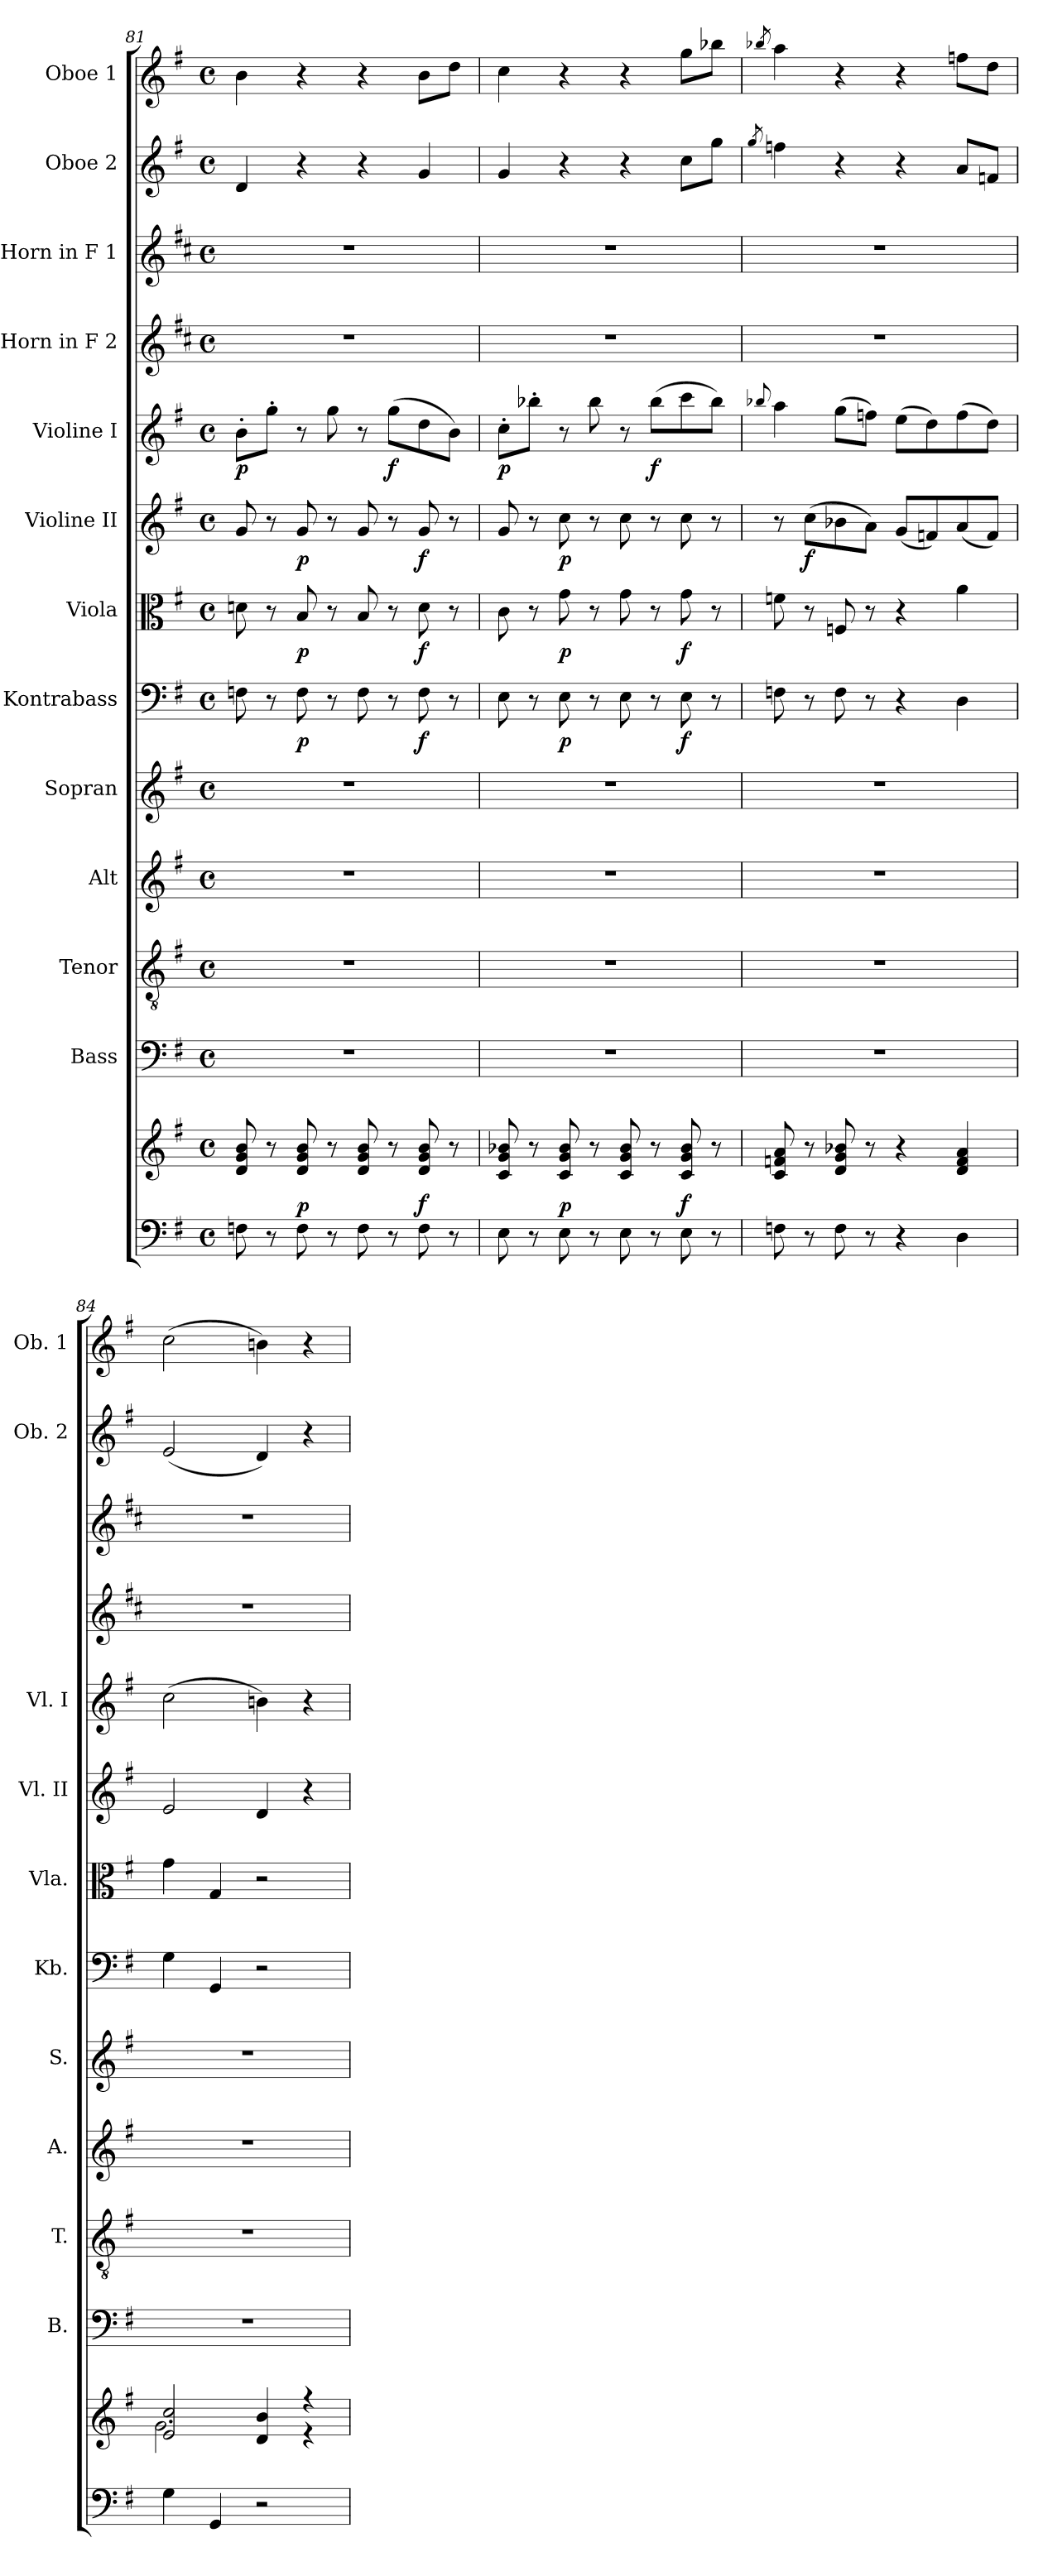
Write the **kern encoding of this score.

**kern	**kern	**dynam	**kern	**kern	**kern	**kern	**kern	**dynam	**kern	**dynam	**kern	**dynam	**kern	**dynam	**kern	**kern	**kern	**kern
*part13	*part13	*part13	*part12	*part11	*part10	*part9	*part8	*part8	*part7	*part7	*part6	*part6	*part5	*part5	*part4	*part3	*part2	*part1
*staff14	*staff13	*staff13/14	*staff12	*staff11	*staff10	*staff9	*staff8	*staff8	*staff7	*staff7	*staff6	*staff6	*staff5	*staff5	*staff4	*staff3	*staff2	*staff1
*	*	*	*I"Bass	*I"Tenor	*I"Alt	*I"Sopran	*I"Kontrabass	*	*I"Viola	*	*I"Violine II	*	*I"Violine I	*	*I"Horn in F 2	*I"Horn in F 1	*I"Oboe 2	*I"Oboe 1
*	*	*	*I'B.	*I'T.	*I'A.	*I'S.	*I'Kb.	*	*I'Vla.	*	*I'Vl. II	*	*I'Vl. I	*	*	*	*I'Ob. 2	*I'Ob. 1
*clefF4	*clefG2	*	*clefF4	*clefGv2	*clefG2	*clefG2	*clefF4	*	*clefC3	*	*clefG2	*	*clefG2	*	*clefG2	*clefG2	*clefG2	*clefG2
*	*	*	*	*	*	*	*ITrd7c12	*	*	*	*	*	*	*	*ITrd4c7	*ITrd4c7	*	*
*k[f#]	*k[f#]	*	*k[f#]	*k[f#]	*k[f#]	*k[f#]	*k[f#]	*	*k[f#]	*	*k[f#]	*	*k[f#]	*	*k[f#]	*k[f#]	*k[f#]	*k[f#]
*G:	*G:	*	*G:	*G:	*G:	*G:	*G:	*	*G:	*	*G:	*	*G:	*	*G:	*G:	*G:	*G:
*M4/4	*M4/4	*	*M4/4	*M4/4	*M4/4	*M4/4	*M4/4	*	*M4/4	*	*M4/4	*	*M4/4	*	*M4/4	*M4/4	*M4/4	*M4/4
*met(c)	*met(c)	*	*met(c)	*met(c)	*met(c)	*met(c)	*met(c)	*	*met(c)	*	*met(c)	*	*met(c)	*	*met(c)	*met(c)	*met(c)	*met(c)
=81	=81	=81	=81	=81	=81	=81	=81	=81	=81	=81	=81	=81	=81	=81	=81	=81	=81	=81
!	!	!	!	!	!	!	!	!	!	!	!	!	!	!LO:DY:b	!	!	!	!
8Fn\	8d/ 8g/ 8b/	.	1r	1r	1r	1r	8FFn\	.	8dn\	.	8g/	.	8b'>\L	p	1r	1r	4d/	4b\
8r	8r	.	.	.	.	.	8r	.	8r	.	8r	.	8gg'>\J	.	.	.	.	.
!	!	!LO:DY:a=2	!	!	!	!	!	!LO:DY:b	!	!LO:DY:b	!	!LO:DY:b	!	!	!	!	!	!
8F\	8d/ 8g/ 8b/	p	.	.	.	.	8FF\	p	8B/	p	8g/	p	8r	.	.	.	4r	4r
8r	8r	.	.	.	.	.	8r	.	8r	.	8r	.	8gg\	.	.	.	.	.
8F\	8d/ 8g/ 8b/	.	.	.	.	.	8FF\	.	8B/	.	8g/	.	8r	.	.	.	4r	4r
!	!	!	!	!	!	!	!	!	!	!	!	!	!	!LO:DY:b	!	!	!	!
8r	8r	.	.	.	.	.	8r	.	8r	.	8r	.	(>8gg\L	f	.	.	.	.
!	!	!LO:DY:a=2	!	!	!	!	!	!LO:DY:b	!	!LO:DY:b	!	!LO:DY:b	!	!	!	!	!	!
8F\	8d/ 8g/ 8b/	f	.	.	.	.	8FF\	f	8d\	f	8g/	f	8dd\	.	.	.	4g/	8b\L
8r	8r	.	.	.	.	.	8r	.	8r	.	8r	.	8b\J)	.	.	.	.	8dd\J
!!LO:PB:g=z
=82	=82	=82	=82	=82	=82	=82	=82	=82	=82	=82	=82	=82	=82	=82	=82	=82	=82	=82
!	!	!	!	!	!	!	!	!	!	!	!	!	!	!LO:DY:b	!	!	!	!
8E\	8c/ 8g/ 8b-X/	.	1r	1r	1r	1r	8EE\	.	8c\	.	8g/	.	8cc'>\L	p	1r	1r	4g/	4cc\
8r	8r	.	.	.	.	.	8r	.	8r	.	8r	.	8bb-X'>\J	.	.	.	.	.
!	!	!LO:DY:a=2	!	!	!	!	!	!LO:DY:b	!	!LO:DY:b	!	!LO:DY:b	!	!	!	!	!	!
8E\	8c/ 8g/ 8b-/	p	.	.	.	.	8EE\	p	8g\	p	8cc\	p	8r	.	.	.	4r	4r
8r	8r	.	.	.	.	.	8r	.	8r	.	8r	.	8bb-\	.	.	.	.	.
8E\	8c/ 8g/ 8b-/	.	.	.	.	.	8EE\	.	8g\	.	8cc\	.	8r	.	.	.	4r	4r
!	!	!	!	!	!	!	!	!	!	!	!	!	!	!LO:DY:b	!	!	!	!
8r	8r	.	.	.	.	.	8r	.	8r	.	8r	.	(>8bb-\L	f	.	.	.	.
!	!	!LO:DY:a=2	!	!	!	!	!	!LO:DY:b	!	!LO:DY:b	!	!	!	!	!	!	!	!
8E\	8c/ 8g/ 8b-/	f	.	.	.	.	8EE\	f	8g\	f	8cc\	.	8ccc\	.	.	.	8cc\L	8gg\L
8r	8r	.	.	.	.	.	8r	.	8r	.	8r	.	8bb-\J)	.	.	.	8gg\J	8bb-X\J
=83	=83	=83	=83	=83	=83	=83	=83	=83	=83	=83	=83	=83	=83	=83	=83	=83	=83	=83
.	.	.	.	.	.	.	.	.	.	.	.	.	8qqbb-X/	.	.	.	8qgg/	8qbb-X/
8Fn\	8c/ 8fn/ 8a/	.	1r	1r	1r	1r	8FFn\	.	8fn\	.	8r	.	4aa\	.	1r	1r	4ffn\	4aa\
!	!	!	!	!	!	!	!	!	!	!	!	!LO:DY:b	!	!	!	!	!	!
8r	8r	.	.	.	.	.	8r	.	8r	.	(>8cc\L	f	.	.	.	.	.	.
8F\	8d/ 8g/ 8b-X/	.	.	.	.	.	8FF\	.	8Fn/	.	8b-X\	.	(>8gg\L	.	.	.	4r	4r
8r	8r	.	.	.	.	.	8r	.	8r	.	8a\J)	.	8ffn\J)	.	.	.	.	.
4r	4r	.	.	.	.	.	4r	.	4r	.	(<8g/L	.	(>8ee\L	.	.	.	4r	4r
.	.	.	.	.	.	.	.	.	.	.	8fn/)	.	8dd\)	.	.	.	.	.
4D\	4d/ 4f/ 4a/	.	.	.	.	.	4DD\	.	4a\	.	(<8a/	.	(>8ff\	.	.	.	8a/L	8ffn\L
.	.	.	.	.	.	.	.	.	.	.	8f/J)	.	8dd\J)	.	.	.	8fn/J	8dd\J
=84	=84	=84	=84	=84	=84	=84	=84	=84	=84	=84	=84	=84	=84	=84	=84	=84	=84	=84
*	*^	*	*	*	*	*	*	*	*	*	*	*	*	*	*	*	*	*
4G\	2e/ 2cc/	2.g\	.	1r	1r	1r	1r	4GG\	.	4g\	.	2e/	.	(>2cc\	.	1r	1r	(<2e/	(>2cc\
4GG/	.	.	.	.	.	.	.	4GGG/	.	4G/	.	.	.	.	.	.	.	.	.
2r	4d/ 4b/	.	.	.	.	.	.	2r	.	2r	.	4d/	.	4bn\)	.	.	.	4d/)	4bn\)
.	4r	4r	.	.	.	.	.	.	.	.	.	4r	.	4r	.	.	.	4r	4r
*	*v	*v	*	*	*	*	*	*	*	*	*	*	*	*	*	*	*	*	*
=	=	=	=	=	=	=	=	=	=	=	=	=	=	=	=	=	=	=
*-	*-	*-	*-	*-	*-	*-	*-	*-	*-	*-	*-	*-	*-	*-	*-	*-	*-	*-
